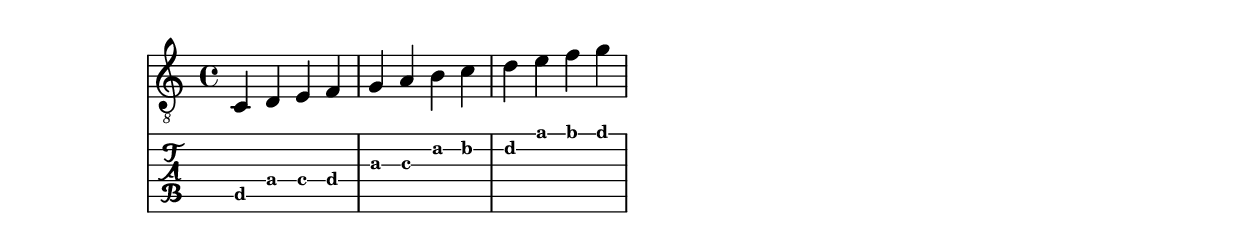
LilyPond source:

%% DO NOT EDIT this file manually; it is automatically
%% generated from LSR http://lsr.dsi.unimi.it
%% Make any changes in LSR itself, or in Documentation/snippets/new/ ,
%% and then run scripts/auxiliar/makelsr.py
%%
%% This file is in the public domain.
\version "2.14.2"

\header {
  lsrtags = "fretted-strings, staff-notation"

%% Translation of GIT committish: b482c3e5b56c3841a88d957e0ca12964bd3e64fa
  texidoces = "
La tablatura se puede formatear utilizando letras en lugar de números.

"

  doctitlees = "Formateado de tablaturas con letras"

  texidoc = "
Tablature can be formatted using letters instead of numbers.

"
  doctitle = "Letter tablature formatting"
} % begin verbatim


music = \relative c {
  c4 d e f
  g4 a b c
  d4 e f g
}

<<
  \new Staff {
    \clef "G_8"
    \music
  }
  \new TabStaff \with {
    tablatureFormat = #fret-letter-tablature-format
  }
  {
    \music
  }
>>
